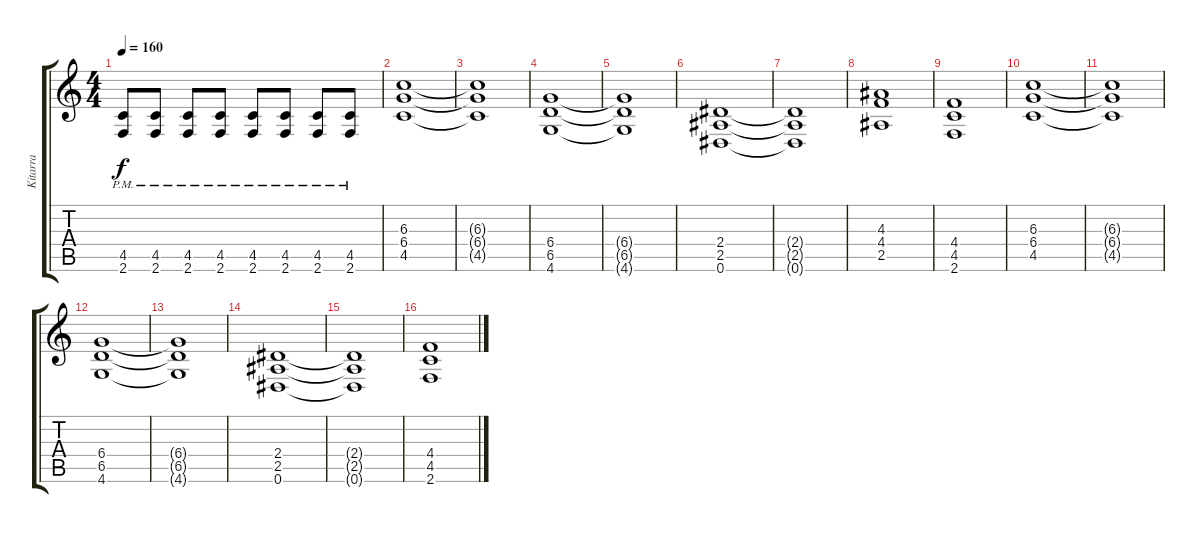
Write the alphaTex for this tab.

\track ("Kitarra" "Kitarra") {instrument distortionguitar}
\staff {score tabs}
\tuning (Eb4 Bb3 Gb3 Db3 Ab2 Eb2) {hide}
\ts (4 4)
\tempo 160
\clef g2
\ks c
(4.5{pm} 2.6{pm}).8{dy f} (4.5{pm} 2.6{pm}).8 (4.5{pm} 2.6{pm}).8 (4.5{pm} 2.6{pm}).8 (4.5{pm} 2.6{pm}).8 (4.5{pm} 2.6{pm}).8 (4.5{pm} 2.6{pm}).8 (4.5{pm} 2.6{pm}).8 |
(6.3 6.4 4.5).1 |
(6.3{t} 6.4{t} 4.5{t}).1 |
(6.4 6.5 4.6).1 |
(6.4{t} 6.5{t} 4.6{t}).1 |
(2.4 2.5 0.6).1 |
(2.4{t} 2.5{t} 0.6{t}).1 |
(4.3 4.4 2.5).1 |
(4.4 4.5 2.6).1 |
(6.3 6.4 4.5).1 |
(6.3{t} 6.4{t} 4.5{t}).1 |
(6.4 6.5 4.6).1 |
(6.4{t} 6.5{t} 4.6{t}).1 |
(2.4 2.5 0.6).1 |
(2.4{t} 2.5{t} 0.6{t}).1 |
(4.4 4.5 2.6).1
